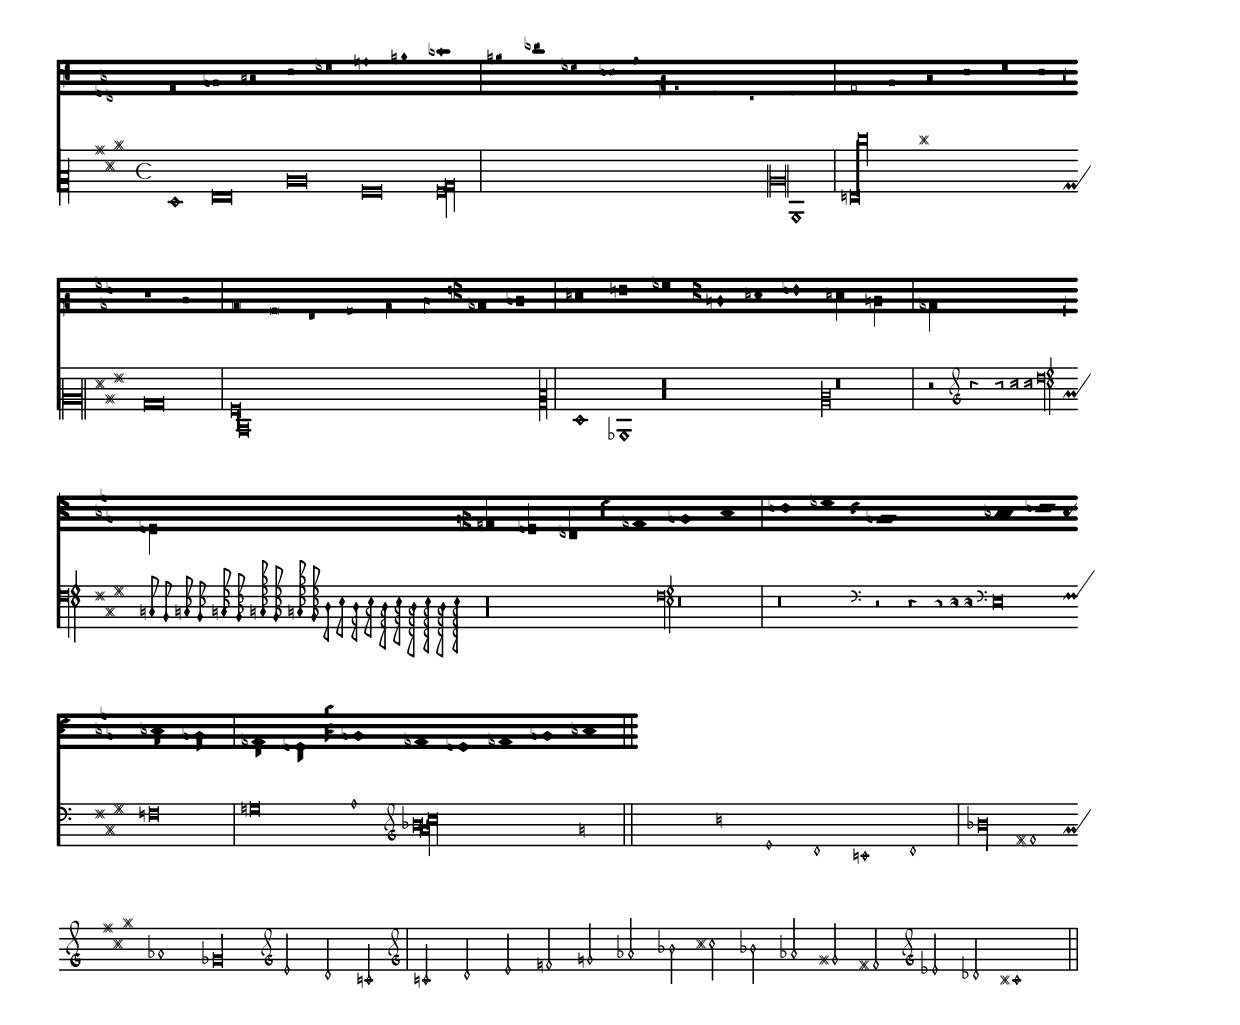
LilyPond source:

%% Do not edit this file; it is automatically
%% generated from LSR http://lsr.dsi.unimi.it
%% This file is in the public domain.
\version "2.13.16"

\header {
  lsrtags = "ancient-notation"

%% Translation of GIT committish: 1d589aa04c20d7711bf662618adbdd6d445db29d
  texidoces = "
Aquí se muestran muchos de (¿o quizá todos?) los símbolos que
están contemplados por la capacidad de LilyPond para la música
antigua.
"

  doctitlees = "Tipografía de música antigua"

%% Translation of GIT committish: 9a65042d49324f2e3dff18c4b0858def81232eea
  texidocfr ="
Voici comment graver la plupart, sinon tous les symboles que
LilyPond prend en charge en matière de musique ancienne.

"
  doctitlefr = "Gravure de musique ancienne"

  texidoc = "
Shown here are many (all?) of the symbols that are included in
LilyPond's support for ancient notation.



"
  doctitle = "Ancient fonts"
} % begin verbatim

upperStaff = \new VaticanaStaff = "upperStaff" <<
  \context VaticanaVoice <<
    \transpose c c {

      \override NoteHead #'style = #'vaticana.punctum
      \key es \major
      \clef "vaticana-fa2"
      c1 des e f ges

      \override NoteHead #'style = #'vaticana.inclinatum
      a! b ces'
      \bar "|"
      % \break % 1 (8*1)

      \override NoteHead #'style = #'vaticana.quilisma
      b! des'! ges! fes!
      \breathe
      \clef "vaticana-fa1"
      \override NoteHead #'style = #'vaticana.plica
      es d
      \override NoteHead #'style = #'vaticana.reverse.plica
      c d
      \bar "|"
      % \break %2 (8*1)

      \override NoteHead #'style = #'vaticana.punctum.cavum
      es f
      \override NoteHead #'style = #'vaticana.lpes
      g as
      \override NoteHead #'style = #'vaticana.upes
      bes as
      \override NoteHead #'style = #'vaticana.vupes
      g f
      \override NoteHead #'style = #'vaticana.linea.punctum
      \once \override Staff.BarLine #'bar-size = #2.0 \bar "|"
      % \break % 3 (8*1)

      es d
      \override NoteHead #'style = #'vaticana.epiphonus
      c d
      \override NoteHead #'style = #'vaticana.cephalicus
      es f

      \override Staff.KeySignature #'glyph-name-alist = #alteration-medicaea-glyph-name-alist
      \override Staff.Accidental #'glyph-name-alist = #alteration-medicaea-glyph-name-alist
      \override Staff.Custos #'style = #'medicaea
      \override NoteHead #'style = #'medicaea.punctum
      \clef "medicaea-fa2"
      ces des
      \bar "|"
      % \break % 4 (8*1)

      e! f! ges
      \clef "medicaea-do2"
      \override NoteHead #'style = #'medicaea.inclinatum
      a! b! ces'
      \override NoteHead #'style = #'medicaea.virga
      b! a!
      \bar "|"
      % \break % 5 (8*1)

      ges fes
      \clef "medicaea-fa1"
      \override NoteHead #'style = #'medicaea.rvirga
      e des ces

      \override Staff.KeySignature #'glyph-name-alist = #alteration-hufnagel-glyph-name-alist
      \override Staff.Accidental #'glyph-name-alist = #alteration-hufnagel-glyph-name-alist
      \override Staff.Custos #'style = #'hufnagel
      \override NoteHead #'style = #'hufnagel.punctum
      \clef "hufnagel-fa2"
      ces des es
      \bar "|"
      % \break % 6 (8*1)

      fes ges
      \clef "hufnagel-do2"
      \override NoteHead #'style = #'hufnagel.lpes
      as! bes! ces'
      \override NoteHead #'style = #'hufnagel.virga
      bes! as!
      \bar "|"
      % \break % 7 (8*1)

      ges! fes!
      \clef "hufnagel-do-fa"
      \override NoteHead #'style = #'hufnagel.punctum
      es! des ces des! es! fes!
      \bar "||"
      % \break % 8 (8*1)

      s32*1
      % \break % 12 (32*1)
    }
  >>
>>

lowerStaff = \new MensuralStaff = "lowerStaff" <<
  \context MensuralVoice <<
    \transpose c c {

      \key a \major
      cis'1 d'\breve gis'\breve e'\breve \[ e'\longa fis'\longa \]
      \set Staff.forceClef = ##t
      \clef "neomensural-c2"
      cis1
      \bar "|"
      % \break % 2 (16*1)

      \[ g\breve dis''\longa \]
      b\breve \[ a\longa d\longa \]
      \clef "petrucci-c2"
      % \break % 4 (16*1)

      fis1 ces1
      \clef "petrucci-c2"
      r\longa
      \set Staff.forceClef = ##t
      \clef "mensural-c2"
      r\breve
      \bar "|"
      % \break % 5 (8*1)

      r2
      \clef "mensural-g"
      r4 r8 r16 r16
      \override NoteHead #'style = #'mensural
      \override Rest #'style = #'mensural
      \clef "petrucci-f"
      c8 b, c16 b, c32 b, c64 b, c64 b,
      d8 e d16 e d32 e d64 e d64 e
      r\longa
      \set Staff.forceClef = ##t
      \clef "petrucci-f"
      r\breve
      \bar "|"
      % \break % 6 (8*1)

      r\breve
      \clef "mensural-f"
      r2 r4 r8 r16 r16

      \set Staff.forceClef = ##t
      \clef "mensural-f"
      e\breve f g a1
      \clef "mensural-g"
      % \break % 7 (8*1)

      \[ bes'!\longa a'!\longa c''!\longa \]
      e'1 d' c' d' \bar "|"
      \bar "|"
      % \break % 9 (16*1)

      bes'!\longa fis'!1 as'!1 ges'!\longa % lig
      \set Staff.forceClef = ##t
      \clef "mensural-g"
      e'2 d' c' \bar "|"
      % \break % 11 (16*1)

      \set Staff.forceClef = ##t
      \clef "petrucci-g"
      c'2 d' e' f'
      \clef "petrucci-g"
      g' as'! bes'! cis''!
      bes'! as'! gis'! fis'!
      \set Staff.forceClef = ##t
      \clef "mensural-g"
      es'! des'! cis'!1 \bar "||"
      % \break % 12 (8*1)
    }
  >>
>>

\paper {
  line-thickness = #(/ staff-space 5.0)
}

\score {
  <<
    \upperStaff
    \lowerStaff
  >>
  \layout {
    indent = 0.0
    line-width = 17.25\cm
    \context {
      \Score
      timing = ##f
    }
    \context {
      \MensuralVoice
      \override NoteHead #'style = #'neomensural
      \override Rest #'style = #'neomensural
      \override Stem #'flag-style = #'mensural
      \override Stem #'thickness = #1.0
    }
    \context {
      \MensuralStaff
      \revert  BarLine #'transparent
      \override KeySignature #'glyph-name-alist = #alteration-mensural-glyph-name-alist
      clefGlyph = #"clefs.petrucci.c2"
    }
    \context {
      \VaticanaStaff
      \revert  BarLine #'transparent
      \override StaffSymbol #'thickness = #2.0
      \override KeySignature #'glyph-name-alist = #alteration-vaticana-glyph-name-alist
      \override Custos #'neutral-position = #4
    }
  }
}

